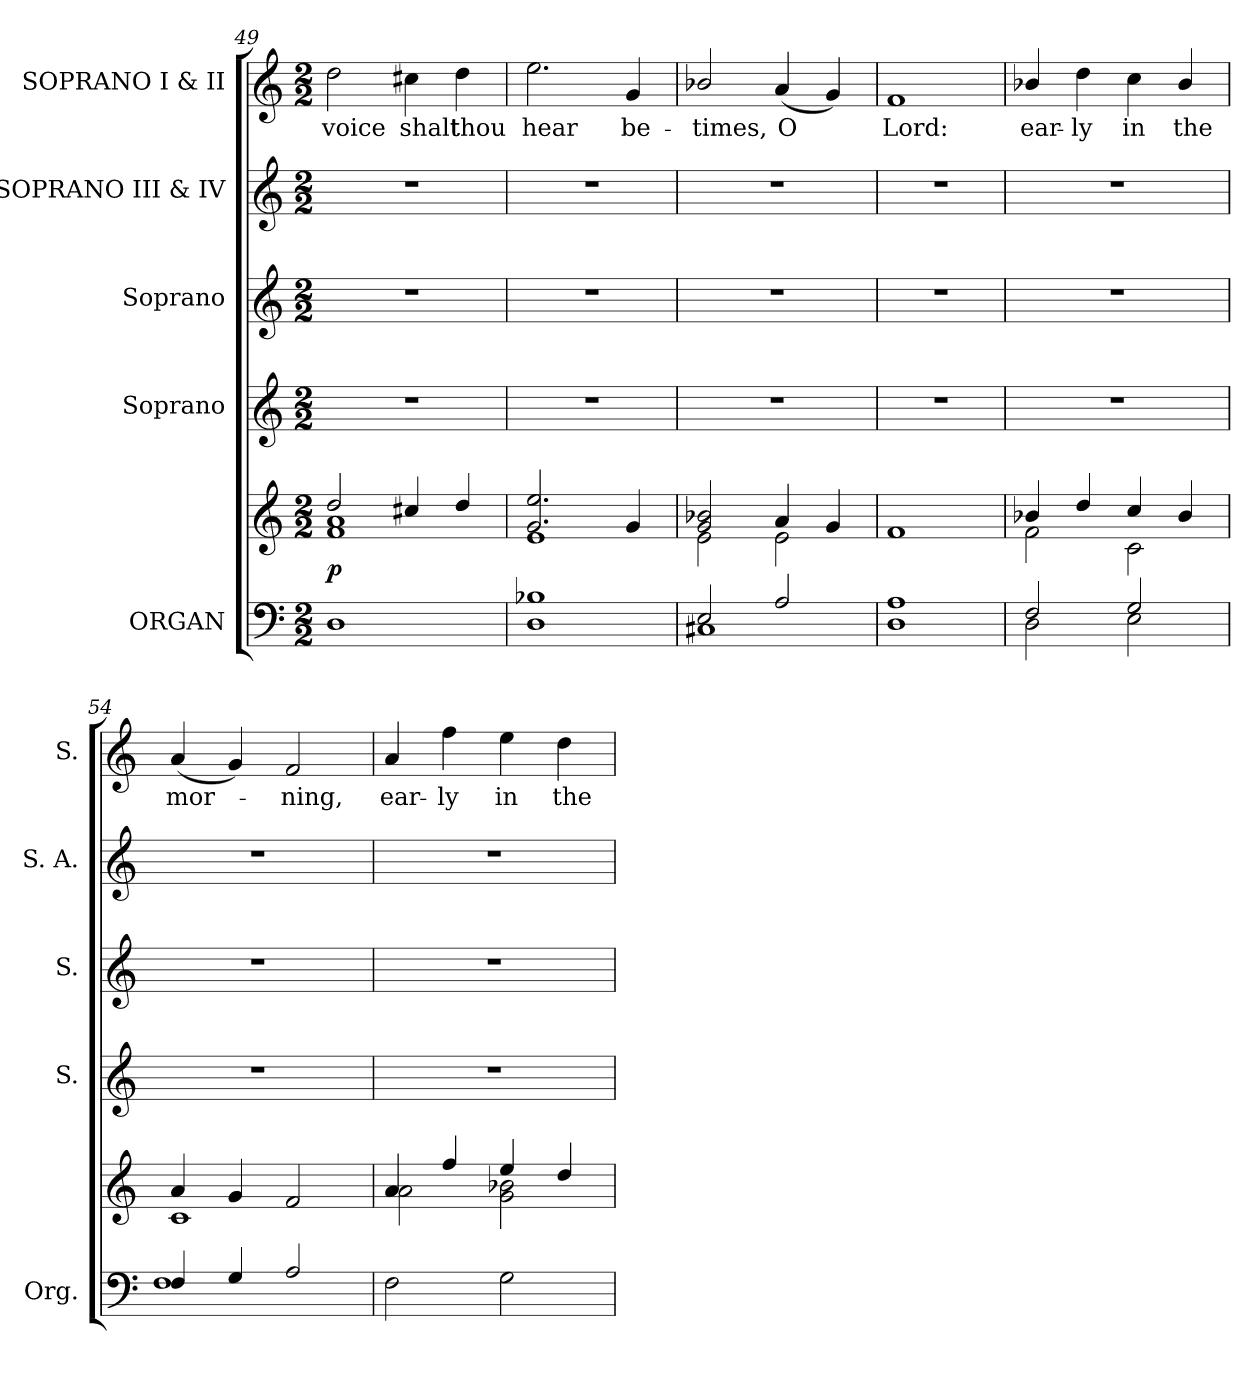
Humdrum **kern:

**kern	**kern	**dynam	**kern	**kern	**kern	**kern	**text
*part5	*part5	*part5	*part4	*part3	*part2	*part1	*part1
*staff6	*staff5	*staff5/6	*staff4	*staff3	*staff2	*staff1	*staff1
*I"ORGAN	*	*	*I"Soprano	*I"Soprano	*I"SOPRANO III & IV	*I"SOPRANO I & II	*
*I'Org.	*	*	*I'S.	*I'S.	*I'S. A.	*I'S.	*
*clefF4	*clefG2	*	*clefG2	*clefG2	*clefG2	*clefG2	*
*k[]	*k[]	*	*k[]	*k[]	*k[]	*k[]	*
*C:	*C:	*	*C:	*C:	*C:	*C:	*
*M2/2	*M2/2	*	*M2/2	*M2/2	*M2/2	*M2/2	*
=49	=49	=49	=49	=49	=49	=49	=49
*	*^	*	*	*	*	*	*
!	!	!	!	!	!	!	!	!LO:LY:b:color=#000000
1Di	2ddi/	1fi 1ai	p	1r	1r	1r	2ddi\	voice
!	!	!	!	!	!	!	!	!LO:LY:b:color=#000000
.	4cc#Xi/	.	.	.	.	.	4cc#Xi\	shalt
!	!	!	!	!	!	!	!	!LO:LY:b:color=#000000
.	4ddi/	.	.	.	.	.	4ddi\	thou
=50	=50	=50	=50	=50	=50	=50	=50	=50
!	!	!	!	!	!	!	!	!LO:LY:b:color=#000000
1Di 1B-i	2.gi/ 2.eei	1ei	.	1r	1r	1r	2.eei\	hear
!	!	!	!	!	!	!	!	!LO:LY:b:color=#000000
.	4gi/	.	.	.	.	.	4gi/	be-
=51	=51	=51	=51	=51	=51	=51	=51	=51
*^	*	*	*	*	*	*	*	*
!	!	!	!	!	!	!	!	!	!LO:LY:b:color=#000000
2Ei/	1C#Xi	2gi/ 2b-i	2ei\	.	1r	1r	1r	2b-i/	-times,
!	!	!	!	!	!	!	!	!	!LO:LY:b:color=#000000
2Ai/	.	4ai/	2ei\	.	.	.	.	(4ai/	O
.	.	4gi/	.	.	.	.	.	4gi/)	.
*v	*v	*	*	*	*	*	*	*	*
*	*v	*v	*	*	*	*	*	*
=52	=52	=52	=52	=52	=52	=52	=52
!	!	!	!	!	!	!	!LO:LY:b:color=#000000
1Di 1Ai	1fi	.	1r	1r	1r	1fi	Lord:
=53	=53	=53	=53	=53	=53	=53	=53
*^	*^	*	*	*	*	*	*
!	!	!	!	!	!	!	!	!	!LO:LY:b:color=#000000
2Fi/	2Di\	4b-i/	2fi\	.	1r	1r	1r	4b-i/	ear-
!	!	!	!	!	!	!	!	!	!LO:LY:b:color=#000000
.	.	4ddi/	.	.	.	.	.	4ddi\	-ly
!	!	!	!	!	!	!	!	!	!LO:LY:b:color=#000000
2Gi/	2Ei\	4cci/	2ci\	.	.	.	.	4cci\	in
!	!	!	!	!	!	!	!	!	!LO:LY:b:color=#000000
.	.	4b-i/	.	.	.	.	.	4b-i/	the
=54	=54	=54	=54	=54	=54	=54	=54	=54	=54
!	!	!	!	!	!	!	!	!	!LO:LY:b:color=#000000
4Fi/	1Fi	4ai/	1ci	.	1r	1r	1r	(4ai/	mor-
4Gi/	.	4gi/	.	.	.	.	.	4gi/)	.
!	!	!	!	!	!	!	!	!	!LO:LY:b:color=#000000
2Ai/	.	2fi/	.	.	.	.	.	2fi/	-ning,
*v	*v	*	*	*	*	*	*	*	*
=55	=55	=55	=55	=55	=55	=55	=55	=55
!	!	!	!	!	!	!	!	!LO:LY:b:color=#000000
2Fi\	4ai/	2ai\	.	1r	1r	1r	4ai/	ear-
!	!	!	!	!	!	!	!	!LO:LY:b:color=#000000
.	4ffi/	.	.	.	.	.	4ffi\	-ly
!	!	!	!	!	!	!	!	!LO:LY:b:color=#000000
2Gi\	4eei/	2gi\ 2b-i	.	.	.	.	4eei\	in
!	!	!	!	!	!	!	!	!LO:LY:b:color=#000000
.	4ddi/	.	.	.	.	.	4ddi\	the
*	*v	*v	*	*	*	*	*	*
=	=	=	=	=	=	=	=
*-	*-	*-	*-	*-	*-	*-	*-
